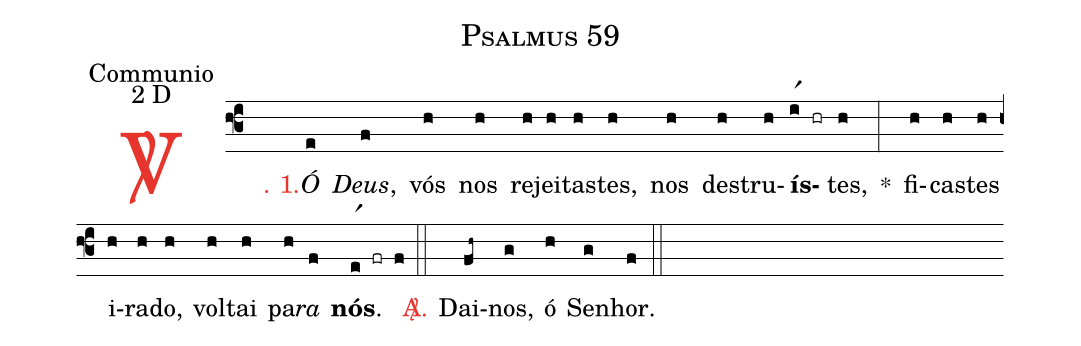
name: Psalmus 59;
office-part: Communio;
mode: 2;
mode-differentia: D;
%%
(f3)

<c><sp>V/</sp>. 1.</c>() <i>Ó</i>(e) <i>Deus</i>,(f) vós(h) nos(h) re(h)jei(h)tas(h)tes,(h) nos(h) des(h)tru(h)<b>ís</b>(ir1 hr)tes,(h) *(:) fi(h)cas(h)tes(h) i(h)ra(h)do,(h) vol(h)tai(h) pa(h)<i>ra</i>(f) <b>nós</b>.(er1 fr f)

(::)

<c><sp>A/</sp>.</c>() Dai-(fh~)nos,(g) ó(h) Se(g)nhor.(f)

(::)
